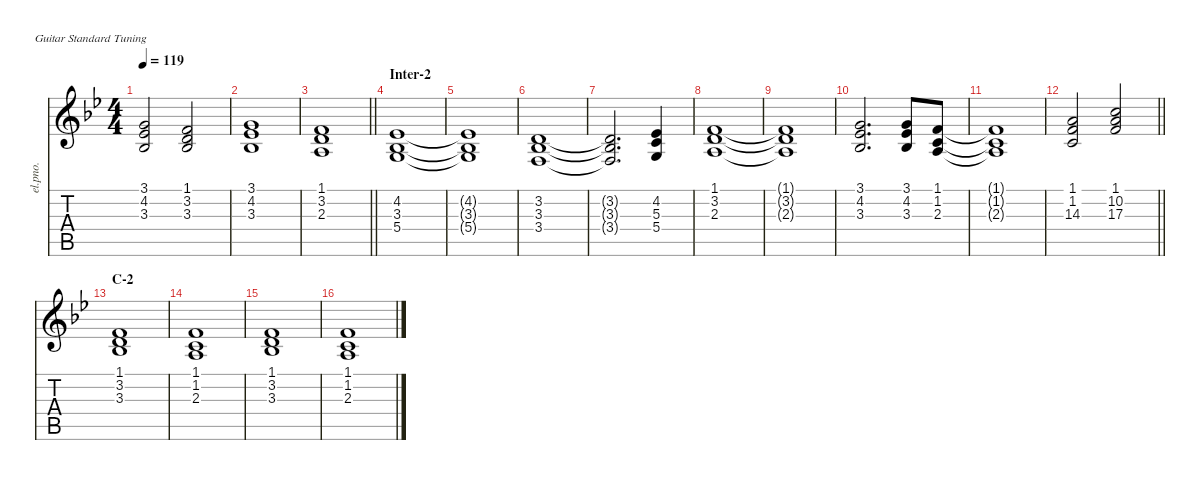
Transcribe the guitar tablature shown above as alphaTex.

\defaultSystemsLayout 4
\hideDynamics
\bracketExtendMode nobrackets
\otherSystemsTrackNameOrientation horizontal
\track ("Syn." "el.pno.") {instrument electricgrandpiano}
\staff {score tabs}
\tuning (E4 B3 G3 D3 A2 E2)
\ts (4 4)
\tempo 119
\clef g2
\ks bb
(3.1{t acc forcenatural} 4.2{t acc b} 3.3{t acc b}).2{dy f} (1.1{acc forcenatural} 3.2{acc forcenatural} 3.3{acc b}).2 |
(3.1{acc forcenatural} 4.2{acc b} 3.3{acc b}).1 |
\barLineRight lightlight
(1.1{acc forcenatural} 3.2{acc forcenatural} 2.3{acc forcenatural}).1 |
\section ("" "Inter-2")
(4.2{acc b} 3.3{acc b} 5.4{acc forcenatural}).1 |
(4.2{t acc b} 3.3{t acc b} 5.4{t acc forcenatural}).1 |
(3.2{acc forcenatural} 3.3{acc b} 3.4{acc forcenatural}).1 |
(3.2{t acc forcenatural} 3.3{t acc b} 3.4{t acc forcenatural}).2{d} (4.2{acc b} 5.3{acc forcenatural} 5.4{acc forcenatural}).4 |
(1.1{acc forcenatural} 3.2{acc forcenatural} 2.3{acc forcenatural}).1 |
(1.1{t acc forcenatural} 3.2{t acc forcenatural} 2.3{t acc forcenatural}).1 |
(3.1{acc forcenatural} 4.2{acc b} 3.3{acc b}).2{d} (3.1{acc forcenatural} 4.2{acc b} 3.3{acc b}).8 (1.1{acc forcenatural} 1.2{acc forcenatural} 2.3{acc forcenatural}).8 |
(1.1{t acc forcenatural} 1.2{t acc forcenatural} 2.3{t acc forcenatural}).1 |
\barLineRight lightlight
(1.1{acc forcenatural} 1.2{acc forcenatural} 14.3{acc forcenatural}).2 (1.1{acc forcenatural} 10.2{acc forcenatural} 17.3{acc forcenatural}).2 |
\section ("" "C-2")
(1.1{acc forcenatural} 3.2{acc forcenatural} 3.3{acc b}).1 |
(1.1{acc forcenatural} 1.2{acc forcenatural} 2.3{acc forcenatural}).1 |
(1.1{acc forcenatural} 3.2{acc forcenatural} 3.3{acc b}).1 |
(1.1{acc forcenatural} 1.2{acc forcenatural} 2.3{acc forcenatural}).1
